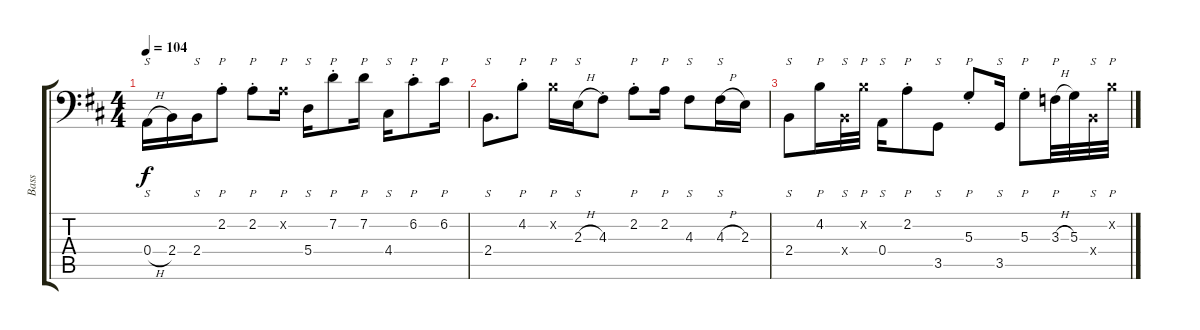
\track ("Bass" "Bass") {instrument electricbassfinger}
\staff {score tabs}
\tuning (C3 G2 D2 A1 E1 B0) {hide}
\ts (4 4)
\tempo 104
\clef f4
\ks d
0.4{h}.16{s dy f} 2.4.16 2.4.16{s} 2.2{st}.8{p} 2.2{st}.8{p} 2.2{x}.16{p} 5.4.16{s} 7.2{st}.8{p} 7.2.16{p} 4.4.16{s} 6.2{st}.8{p} 6.2.16{p} |
2.4.8{s d} 4.2{st}.8{p} 4.2{x}.16{p} 2.3{h}.16{s} 4.3{st}.8 2.2{st}.8{p} 2.2.16{p} 4.3.8{s} 4.3{h}.16{s} 2.3.16 |
2.4.8{s} 4.2.16{p} 2.4{x}.32{s} 4.2{x}.32{p} 0.4.16{s} 2.2{st}.8{p} 3.5.8{s} 5.3{st}.8{p} 3.5.16{s} 5.3{st}.8{p} 3.3{h}.32{p} 5.3.32 2.4{x}.32{s} 4.2{x}.32{p}
